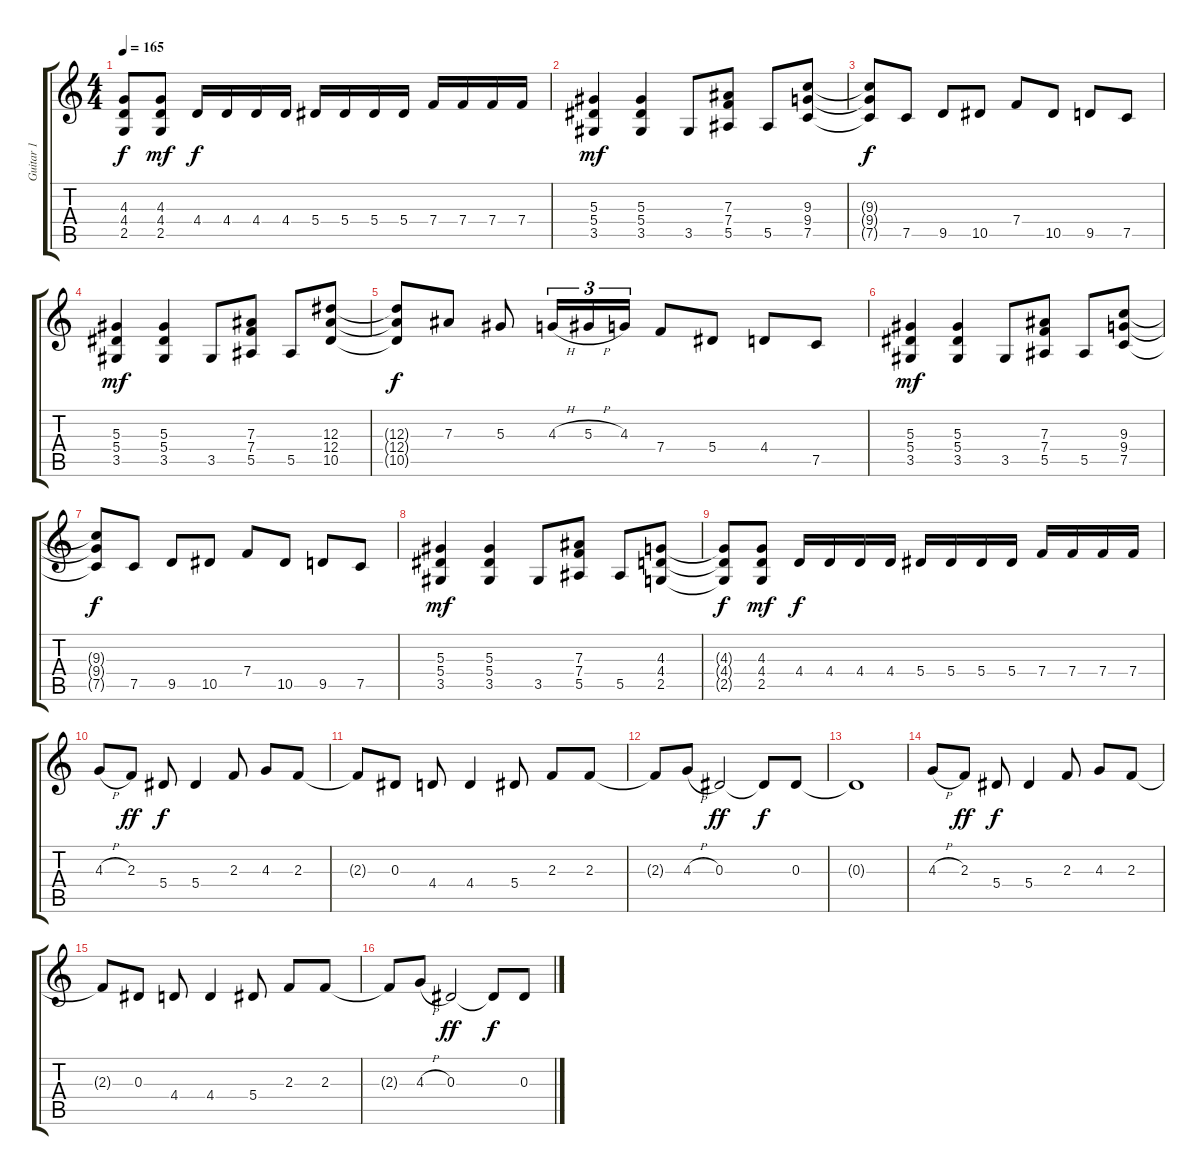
\track ("Guitar 1" "Guitar 1") {instrument distortionguitar}
\staff {score tabs}
\tuning (C4 G3 Eb3 Bb2 F2 C2) {hide}
\ts (4 4)
\tempo 165
\clef g2
\ks c
(4.3{t} 4.4{t} 2.5{t}).8{dy f} (4.3 4.4 2.5).8{dy mf} 4.4.16{dy f} 4.4.16 4.4.16 4.4.16 5.4.16 5.4.16 5.4.16 5.4.16 7.4.16 7.4.16 7.4.16 7.4.16 |
(5.3 5.4 3.5).4{dy mf} (5.3 5.4 3.5).4 3.5.8 (7.3 7.4 5.5).8 5.5.8 (9.3 9.4 7.5).8 |
(9.3{t} 9.4{t} 7.5{t}).8{dy f} 7.5.8 9.5.8 10.5.8 7.4.8 10.5.8 9.5.8 7.5.8 |
(5.3 5.4 3.5).4{dy mf} (5.3 5.4 3.5).4 3.5.8 (7.3 7.4 5.5).8 5.5.8 (12.3 12.4 10.5).8 |
(12.3{t} 12.4{t} 10.5{t}).8{dy f} 7.3.8 5.3.8 4.3{h}.16{tu (3 2)} 5.3{h}.16{tu (3 2)} 4.3.16{tu (3 2)} 7.4.8 5.4.8 4.4.8 7.5.8 |
(5.3 5.4 3.5).4{dy mf} (5.3 5.4 3.5).4 3.5.8 (7.3 7.4 5.5).8 5.5.8 (9.3 9.4 7.5).8 |
(9.3{t} 9.4{t} 7.5{t}).8{dy f} 7.5.8 9.5.8 10.5.8 7.4.8 10.5.8 9.5.8 7.5.8 |
(5.3 5.4 3.5).4{dy mf} (5.3 5.4 3.5).4 3.5.8 (7.3 7.4 5.5).8 5.5.8 (4.3 4.4 2.5).8 |
(4.3{t} 4.4{t} 2.5{t}).8{dy f} (4.3 4.4 2.5).8{dy mf} 4.4.16{dy f} 4.4.16 4.4.16 4.4.16 5.4.16 5.4.16 5.4.16 5.4.16 7.4.16 7.4.16 7.4.16 7.4.16 |
4.3{h}.8{balance 2} 2.3.8{dy ff} 5.4.8{dy f} 5.4.4 2.3.8 4.3.8 2.3.8 |
2.3{t}.8 0.3.8 4.4.8 4.4.4 5.4.8 2.3.8 2.3.8 |
2.3{t}.8 4.3{h}.8 0.3.2{dy ff} 0.3{t}.8{dy f} 0.3.8 |
0.3{t}.1 |
4.3{h}.8 2.3.8{dy ff} 5.4.8{dy f} 5.4.4 2.3.8 4.3.8 2.3.8 |
2.3{t}.8 0.3.8 4.4.8 4.4.4 5.4.8 2.3.8 2.3.8 |
2.3{t}.8 4.3{h}.8 0.3.2{dy ff} 0.3{t}.8{dy f} 0.3.8
